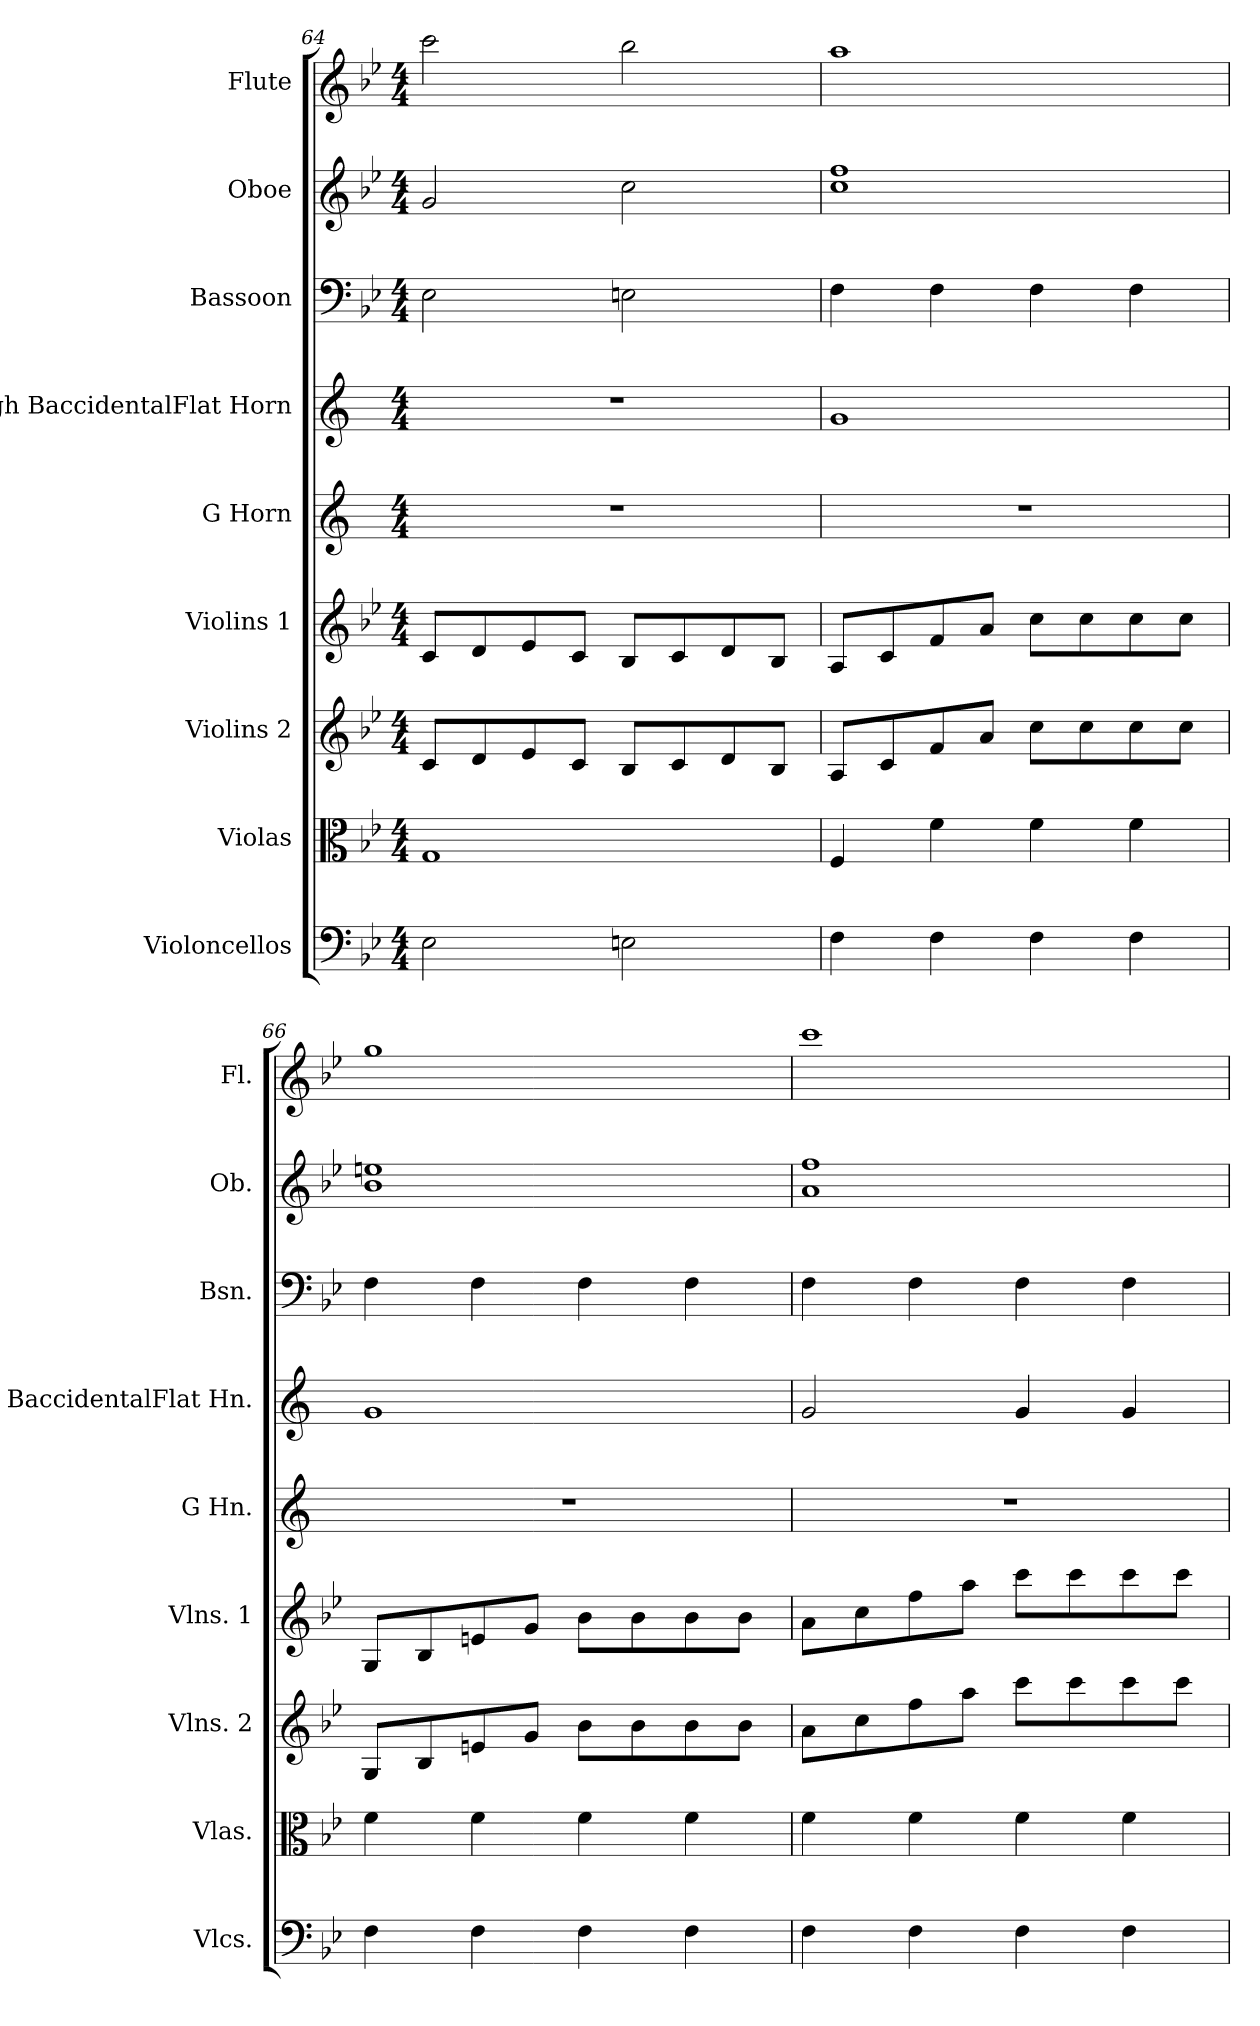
**kern	**kern	**kern	**kern	**kern	**kern	**kern	**kern	**kern
*part9	*part8	*part7	*part6	*part5	*part4	*part3	*part2	*part1
*staff9	*staff8	*staff7	*staff6	*staff5	*staff4	*staff3	*staff2	*staff1
*I"Violoncellos	*I"Violas	*I"Violins 2	*I"Violins 1	*I"G Horn	*I"High BaccidentalFlat Horn	*I"Bassoon	*I"Oboe	*I"Flute
*I'Vlcs.	*I'Vlas.	*I'Vlns. 2	*I'Vlns. 1	*I'G Hn.	*I'H. BaccidentalFlat Hn.	*I'Bsn.	*I'Ob.	*I'Fl.
*clefF4	*clefC3	*clefG2	*clefG2	*clefG2	*clefG2	*clefF4	*clefG2	*clefG2
*	*	*	*	*ITrd3c5	*ITrd1c2	*	*	*
*k[b-e-]	*k[b-e-]	*k[b-e-]	*k[b-e-]	*k[f#]	*k[b-e-]	*k[b-e-]	*k[b-e-]	*k[b-e-]
*M4/4	*M4/4	*M4/4	*M4/4	*M4/4	*M4/4	*M4/4	*M4/4	*M4/4
=64	=64	=64	=64	=64	=64	=64	=64	=64
2E-\	1G	8c/L	8c/L	1r	1r	2E-\	2g/	2ccc\
.	.	8d/	8d/	.	.	.	.	.
.	.	8e-/	8e-/	.	.	.	.	.
.	.	8c/J	8c/J	.	.	.	.	.
2En\	.	8B-/L	8B-/L	.	.	2En\	2cc\	2bb-\
.	.	8c/	8c/	.	.	.	.	.
.	.	8d/	8d/	.	.	.	.	.
.	.	8B-/J	8B-/J	.	.	.	.	.
!!LO:PB:g=z
=65	=65	=65	=65	=65	=65	=65	=65	=65
4F\	4F/	8A/L	8A/L	1r	1f	4F\	1cc 1ff	1aa
.	.	8c/	8c/	.	.	.	.	.
4F\	4f\	8f/	8f/	.	.	4F\	.	.
.	.	8a/J	8a/J	.	.	.	.	.
4F\	4f\	8cc\L	8cc\L	.	.	4F\	.	.
.	.	8cc\	8cc\	.	.	.	.	.
4F\	4f\	8cc\	8cc\	.	.	4F\	.	.
.	.	8cc\J	8cc\J	.	.	.	.	.
=66	=66	=66	=66	=66	=66	=66	=66	=66
4F\	4f\	8G/L	8G/L	1r	1f	4F\	1b- 1een	1gg
.	.	8B-/	8B-/	.	.	.	.	.
4F\	4f\	8en/	8en/	.	.	4F\	.	.
.	.	8g/J	8g/J	.	.	.	.	.
4F\	4f\	8b-\L	8b-\L	.	.	4F\	.	.
.	.	8b-\	8b-\	.	.	.	.	.
4F\	4f\	8b-\	8b-\	.	.	4F\	.	.
.	.	8b-\J	8b-\J	.	.	.	.	.
=67	=67	=67	=67	=67	=67	=67	=67	=67
4F\	4f\	8a\L	8a\L	1r	2f/	4F\	1a 1ff	1ccc
.	.	8cc\	8cc\	.	.	.	.	.
4F\	4f\	8ff\	8ff\	.	.	4F\	.	.
.	.	8aa\J	8aa\J	.	.	.	.	.
4F\	4f\	8ccc\L	8ccc\L	.	4f/	4F\	.	.
.	.	8ccc\	8ccc\	.	.	.	.	.
4F\	4f\	8ccc\	8ccc\	.	4f/	4F\	.	.
.	.	8ccc\J	8ccc\J	.	.	.	.	.
=	=	=	=	=	=	=	=	=
*-	*-	*-	*-	*-	*-	*-	*-	*-
